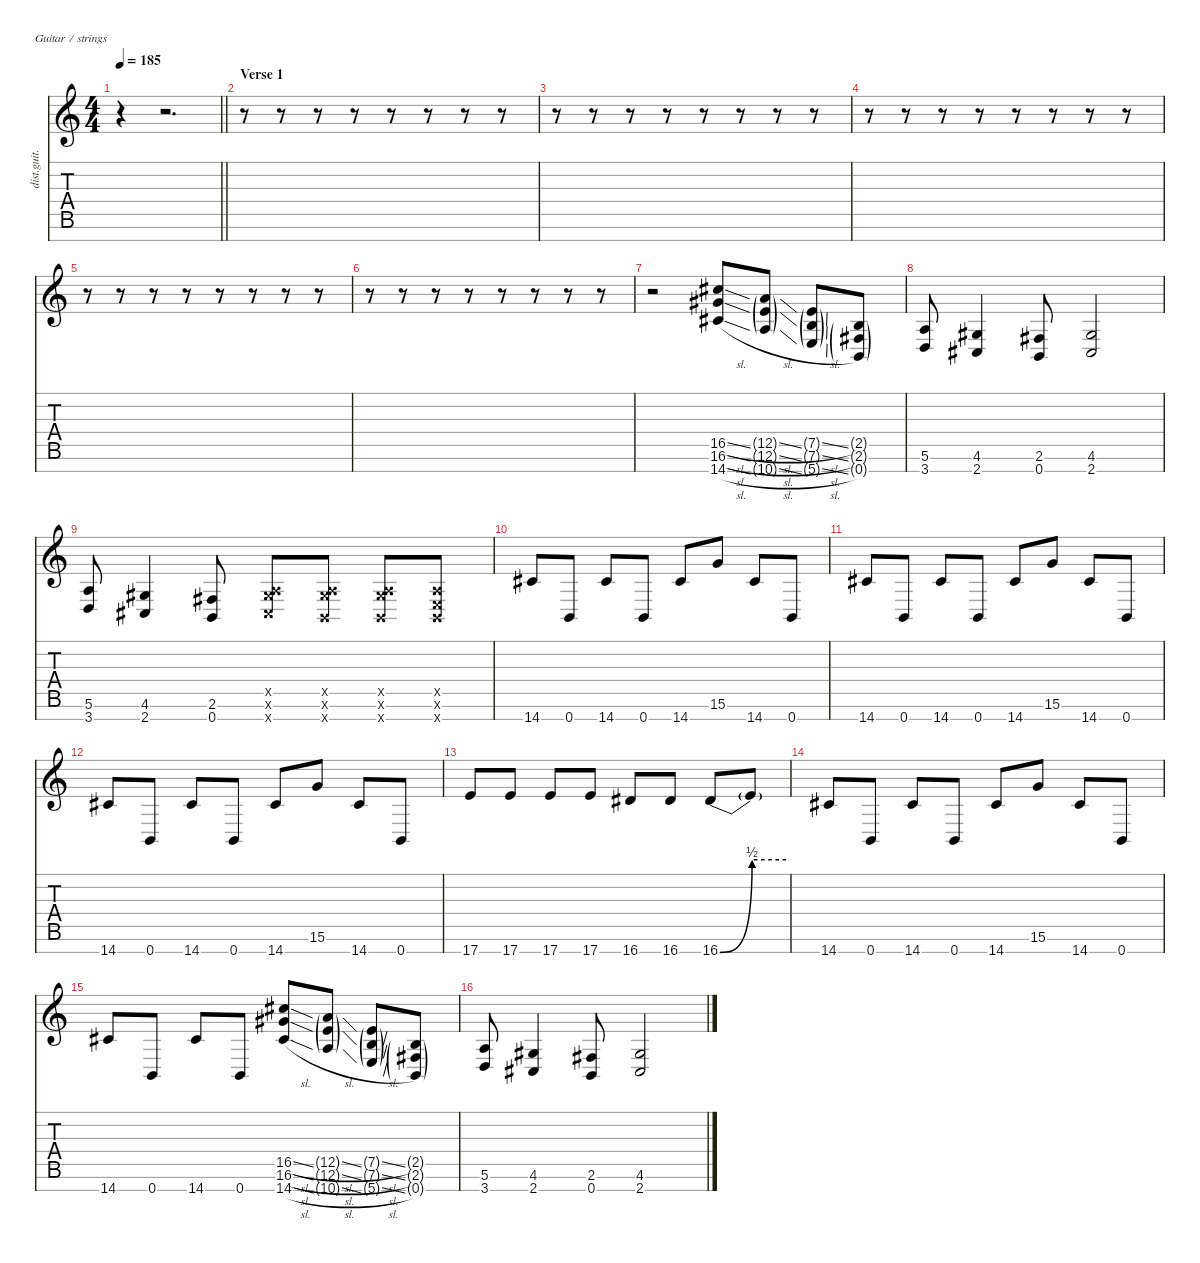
\defaultSystemsLayout 4
\hideDynamics
\bracketExtendMode nobrackets
\track ("Guitar R - Zoli" "dist.guit.") {instrument distortionguitar}
\staff {score tabs}
\tuning (E4 B3 G3 D3 A2 E2 B1)
\ts (4 4)
\tempo 185
\clef g2
\barLineRight lightlight
\ks c
r.4{dy f} r.2{d} |
\section ("" "Verse 1")
r.8 r.8 r.8 r.8 r.8 r.8 r.8 r.8 |
r.8 r.8 r.8 r.8 r.8 r.8 r.8 r.8 |
r.8 r.8 r.8 r.8 r.8 r.8 r.8 r.8 |
r.8 r.8 r.8 r.8 r.8 r.8 r.8 r.8 |
r.8 r.8 r.8 r.8 r.8 r.8 r.8 r.8 |
r.2 (16.5{sl acc #} 16.6{sl acc #} 14.7{sl acc #}).8 (12.5{sl g} 12.6{sl g} 10.7{sl g}).8 (7.5{sl g} 7.6{sl g} 5.7{sl g}).8 (2.5{g} 2.6{g acc #} 0.7{g}).8 |
(5.6 3.7).8 (4.6{acc #} 2.7{acc #}).4 (2.6{acc #} 0.7).8 (4.6{acc #} 2.7{acc #}).2 |
(5.6 3.7).8 (4.6{acc #} 2.7{acc #}).4 (2.6{acc #} 0.7).8 (0.5{x} 4.6{x acc #} 2.7{x acc #}).8 (0.5{x} 4.6{x acc #} 0.7{x}).8 (0.5{x} 4.6{x acc #} 0.7{x}).8 (0.5{x} 0.6{x} 0.7{x}).8 |
14.7{acc #}.8 0.7.8 14.7{acc #}.8 0.7.8 14.7{acc #}.8 15.6.8 14.7{acc #}.8 0.7.8 |
14.7{acc #}.8 0.7.8 14.7{acc #}.8 0.7.8 14.7{acc #}.8 15.6.8 14.7{acc #}.8 0.7.8 |
14.7{acc #}.8 0.7.8 14.7{acc #}.8 0.7.8 14.7{acc #}.8 15.6.8 14.7{acc #}.8 0.7.8 |
17.7.8 17.7.8 17.7.8 17.7.8 16.7{acc #}.8 16.7{acc #}.8 16.7{be (bend 0 0 60 2) acc #}.8 16.7{be (hold 0 2 60 2) t}.8 |
14.7{acc #}.8 0.7.8 14.7{acc #}.8 0.7.8 14.7{acc #}.8 15.6.8 14.7{acc #}.8 0.7.8 |
14.7{acc #}.8 0.7.8 14.7{acc #}.8 0.7.8 (16.5{sl acc #} 16.6{sl acc #} 14.7{sl acc #}).8 (12.5{sl g} 12.6{sl g} 10.7{sl g}).8 (7.5{sl g} 7.6{sl g} 5.7{sl g}).8 (2.5{g} 2.6{g acc #} 0.7{g}).8 |
(5.6 3.7).8 (4.6{acc #} 2.7{acc #}).4 (2.6{acc #} 0.7).8 (4.6{acc #} 2.7{acc #}).2
